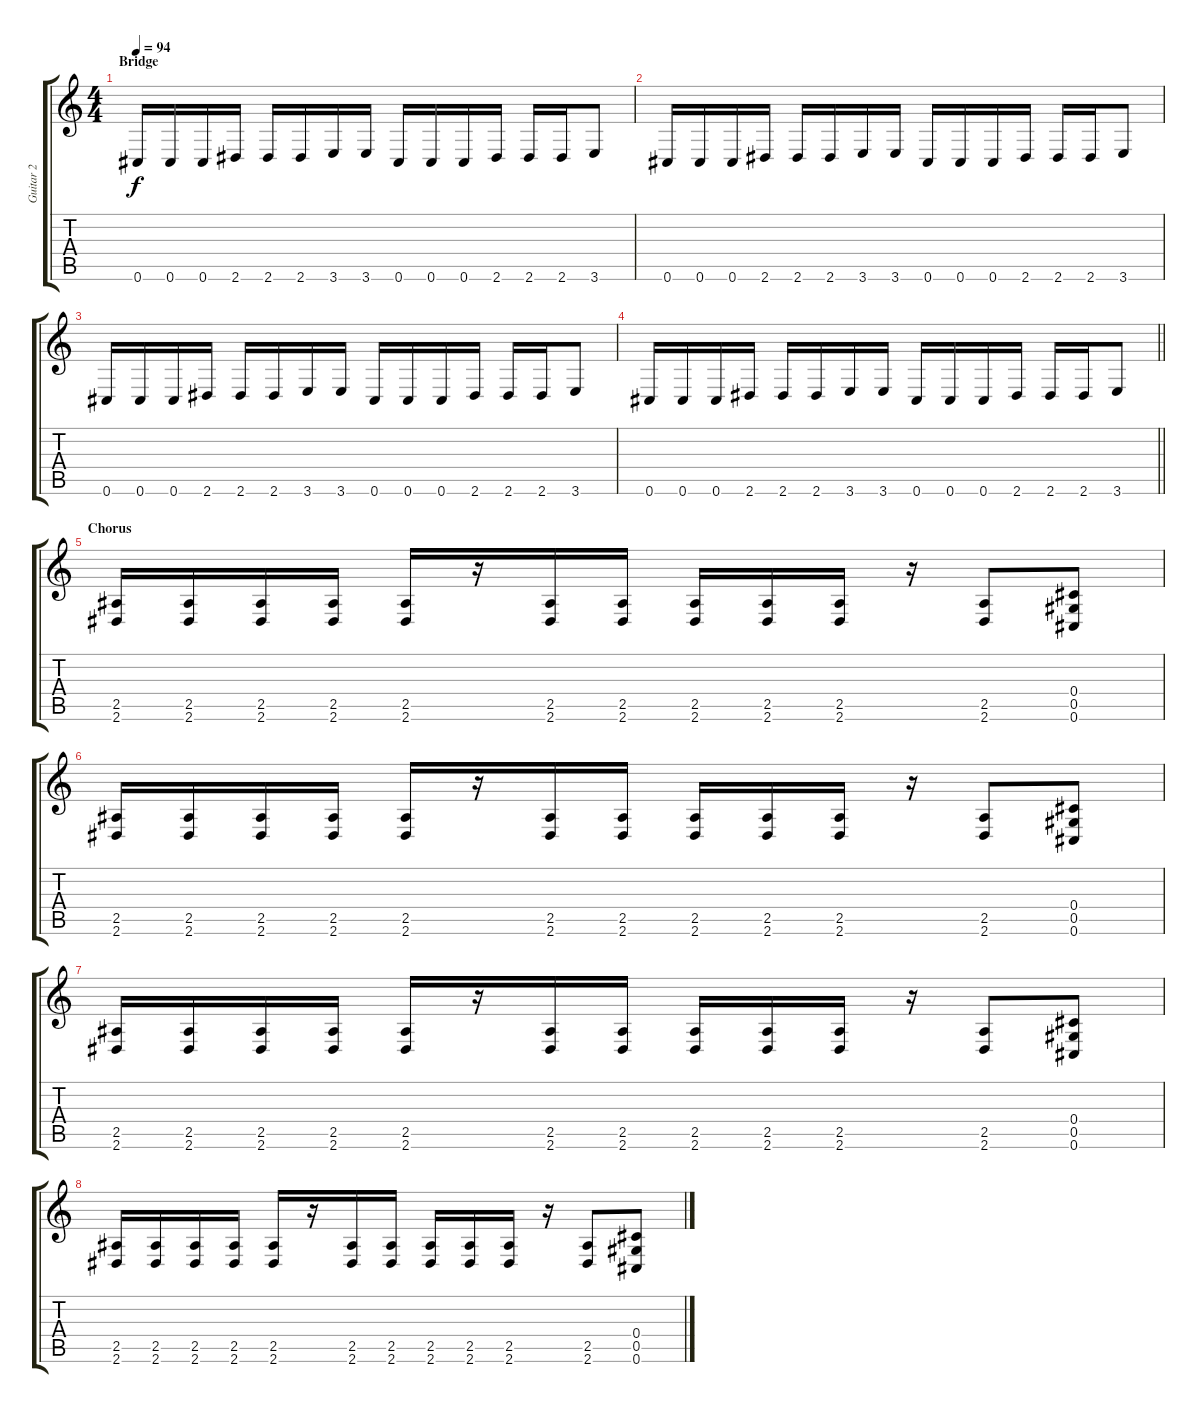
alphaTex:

\track ("Guitar 2" "Guitar 2") {instrument overdrivenguitar}
\staff {score tabs}
\tuning (Eb4 Bb3 Gb3 Db3 Ab2 Db2) {hide}
\ts (4 4)
\section ("" "Bridge")
\tempo 94
\clef g2
\ks c
0.6.16{dy f} 0.6.16 0.6.16 2.6.16 2.6.16 2.6.16 3.6.16 3.6.16 0.6.16 0.6.16 0.6.16 2.6.16 2.6.16 2.6.16 3.6.8 |
0.6.16 0.6.16 0.6.16 2.6.16 2.6.16 2.6.16 3.6.16 3.6.16 0.6.16 0.6.16 0.6.16 2.6.16 2.6.16 2.6.16 3.6.8 |
0.6.16 0.6.16 0.6.16 2.6.16 2.6.16 2.6.16 3.6.16 3.6.16 0.6.16 0.6.16 0.6.16 2.6.16 2.6.16 2.6.16 3.6.8 |
\barLineRight lightlight
0.6.16 0.6.16 0.6.16 2.6.16 2.6.16 2.6.16 3.6.16 3.6.16 0.6.16 0.6.16 0.6.16 2.6.16 2.6.16 2.6.16 3.6.8 |
\section ("" "Chorus")
(2.5 2.6).16 (2.5 2.6).16 (2.5 2.6).16 (2.5 2.6).16 (2.5 2.6).16 r.16 (2.5 2.6).16 (2.5 2.6).16 (2.5 2.6).16 (2.5 2.6).16 (2.5 2.6).16 r.16 (2.5 2.6).8 (0.4 0.5 0.6).8 |
(2.5 2.6).16 (2.5 2.6).16 (2.5 2.6).16 (2.5 2.6).16 (2.5 2.6).16 r.16 (2.5 2.6).16 (2.5 2.6).16 (2.5 2.6).16 (2.5 2.6).16 (2.5 2.6).16 r.16 (2.5 2.6).8 (0.4 0.5 0.6).8 |
(2.5 2.6).16 (2.5 2.6).16 (2.5 2.6).16 (2.5 2.6).16 (2.5 2.6).16 r.16 (2.5 2.6).16 (2.5 2.6).16 (2.5 2.6).16 (2.5 2.6).16 (2.5 2.6).16 r.16 (2.5 2.6).8 (0.4 0.5 0.6).8 |
(2.5 2.6).16 (2.5 2.6).16 (2.5 2.6).16 (2.5 2.6).16 (2.5 2.6).16 r.16 (2.5 2.6).16 (2.5 2.6).16 (2.5 2.6).16 (2.5 2.6).16 (2.5 2.6).16 r.16 (2.5 2.6).8 (0.4 0.5 0.6).8
